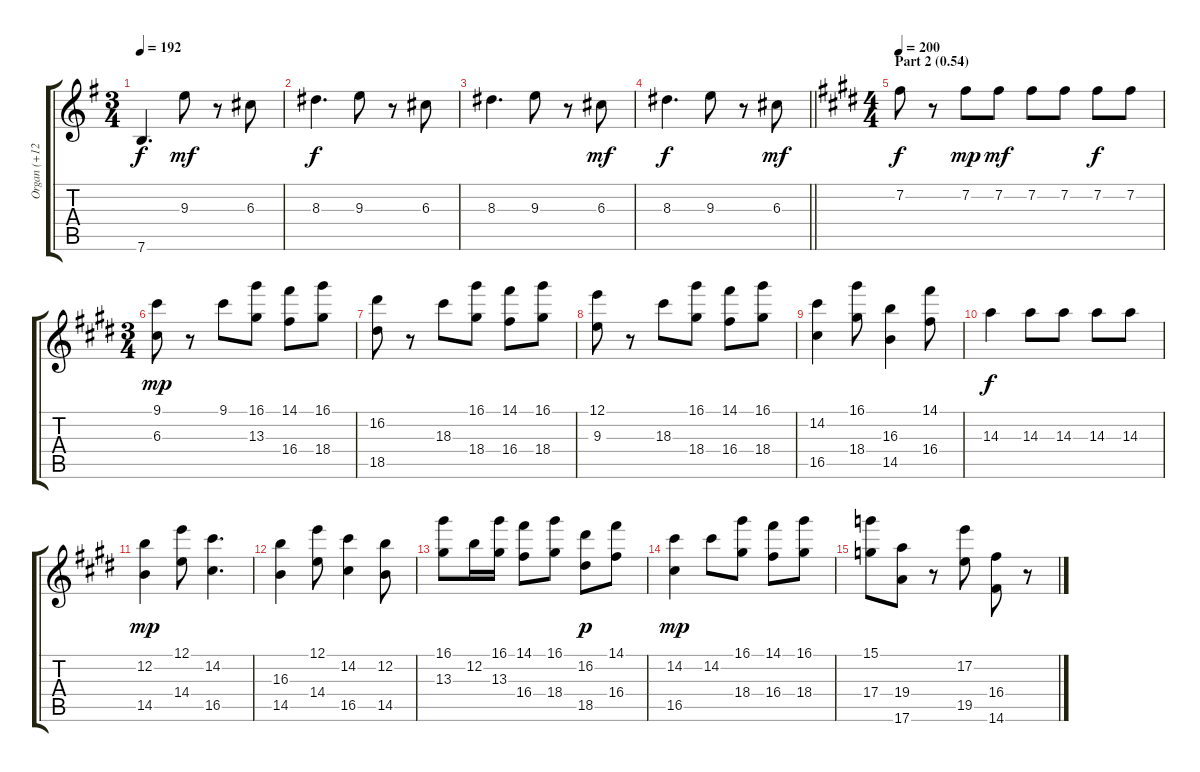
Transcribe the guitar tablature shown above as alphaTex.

\track ("Organ (+12)" "Organ (+12") {instrument percussiveorgan}
\staff {score tabs}
\tuning (E5 B4 G4 D4 A3 E3) {hide}
\ts (3 4)
\tempo 192
\clef g2
\ks g
7.6.4{d dy f} 9.3.8{dy mf} r.8 6.3.8 |
8.3.4{d dy f} 9.3.8 r.8 6.3.8 |
8.3.4{d} 9.3.8 r.8 6.3.8{dy mf} |
\barLineRight lightlight
8.3.4{d dy f} 9.3.8 r.8 6.3.8{dy mf} |
\ts (4 4)
\section ("" "Part 2 (0.54)")
\tempo 200
\ks e
7.2.8{dy f} r.8 7.2.8{dy mp} 7.2.8{dy mf} 7.2.8 7.2.8 7.2.8{dy f} 7.2.8 |
\ts (3 4)
(9.1 6.3).8{dy mp} r.8 9.1.8 (16.1 13.3).8 (14.1 16.4).8 (16.1 18.4).8 |
(16.2 18.5).8 r.8 18.3.8 (16.1 18.4).8 (14.1 16.4).8 (16.1 18.4).8 |
(12.1 9.3).8 r.8 18.3.8 (16.1 18.4).8 (14.1 16.4).8 (16.1 18.4).8 |
(14.2 16.5).4 (16.1 18.4).8 (16.3 14.5).4 (14.1 16.4).8 |
14.3.4{dy f} 14.3.8 14.3.8 14.3.8 14.3.8 |
(12.2 14.5).4{dy mp} (12.1 14.4).8 (14.2 16.5).4{d} |
(16.3 14.5).4 (12.1 14.4).8 (14.2 16.5).4 (12.2 14.5).8 |
(16.1 13.3).8 12.2.16 (16.1 13.3).16 (14.1 16.4).8 (16.1 18.4).8 (16.2 18.5).8{dy p} (14.1 16.4).8 |
(14.2 16.5).4{dy mp} 14.2.8 (16.1 18.4).8 (14.1 16.4).8 (16.1 18.4).8 |
(15.1 17.4).8 (19.4 17.6).8 r.8 (17.2 19.5).8 (16.4 14.6).8 r.8
